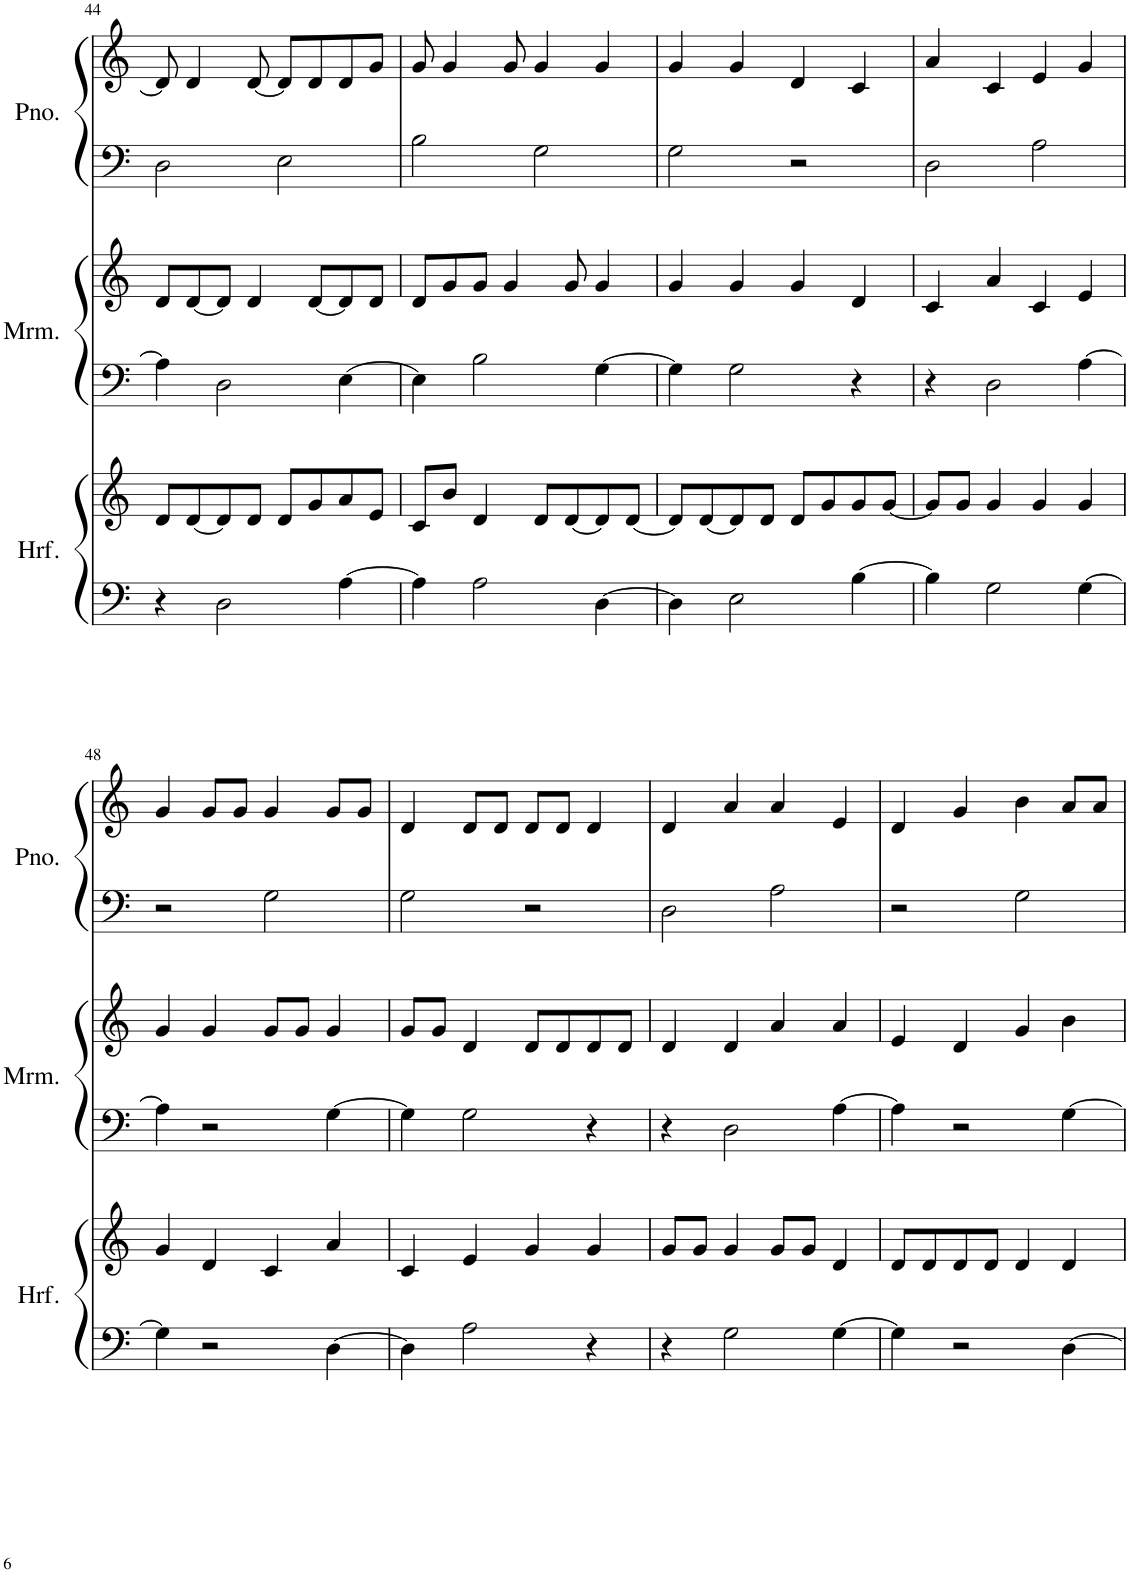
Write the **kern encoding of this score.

**kern	**kern	**kern	**kern	**kern	**kern
*part3	*part3	*part2	*part2	*part1	*part1
*staff6	*staff5	*staff4	*staff3	*staff2	*staff1
*I"Harfe	*	*I"Marimba	*	*I"Piano	*
*I'Hrf.	*	*I'Mrm.	*	*I'Pno.	*
!!LO:PB:g=z
*clefF4	*clefG2	*clefF4	*clefG2	*clefF4	*clefG2
*k[]	*k[]	*k[]	*k[]	*k[]	*k[]
*M4/4	*M4/4	*M4/4	*M4/4	*M4/4	*M4/4
=44	=44	=44	=44	=44	=44
4r	8d/L	4A\]	8d/L	2D\	8d/]
.	[8d/	.	[8d/	.	4d/
2D\	8d/]	2D\	8d/J]	.	.
.	8d/J	.	4d/	.	[8d/
.	8d/L	.	.	2E\	8d/L]
.	8g/	.	[8d/L	.	8d/
[4A\	8a/	[4E\	8d/]	.	8d/
.	8e/J	.	8d/J	.	8g/J
=45	=45	=45	=45	=45	=45
4A\]	8c/L	4E\]	8d/L	2B\	8g/
.	8b/J	.	8g/	.	4g/
2A\	4d/	2B\	8g/J	.	.
.	.	.	4g/	.	8g/
.	8d/L	.	.	2G\	4g/
.	[8d/	.	8g/	.	.
[4D\	8d/]	[4G\	4g/	.	4g/
.	[8d/J	.	.	.	.
=46	=46	=46	=46	=46	=46
4D\]	8d/L]	4G\]	4g/	2G\	4g/
.	[8d/	.	.	.	.
2E\	8d/]	2G\	4g/	.	4g/
.	8d/J	.	.	.	.
.	8d/L	.	4g/	2r	4d/
.	8g/	.	.	.	.
[4B\	8g/	4r	4d/	.	4c/
.	[8g/J	.	.	.	.
=47	=47	=47	=47	=47	=47
4B\]	8g/L]	4r	4c/	2D\	4a/
.	8g/J	.	.	.	.
2G\	4g/	2D\	4a/	.	4c/
.	4g/	.	4c/	2A\	4e/
[4G\	4g/	[4A\	4e/	.	4g/
!!LO:LB:g=z
=48	=48	=48	=48	=48	=48
4G\]	4g/	4A\]	4g/	2r	4g/
2r	4d/	2r	4g/	.	8g/L
.	.	.	.	.	8g/J
.	4c/	.	8g/L	2G\	4g/
.	.	.	8g/J	.	.
[4D\	4a/	[4G\	4g/	.	8g/L
.	.	.	.	.	8g/J
=49	=49	=49	=49	=49	=49
4D\]	4c/	4G\]	8g/L	2G\	4d/
.	.	.	8g/J	.	.
2A\	4e/	2G\	4d/	.	8d/L
.	.	.	.	.	8d/J
.	4g/	.	8d/L	2r	8d/L
.	.	.	8d/	.	8d/J
4r	4g/	4r	8d/	.	4d/
.	.	.	8d/J	.	.
=50	=50	=50	=50	=50	=50
4r	8g/L	4r	4d/	2D\	4d/
.	8g/J	.	.	.	.
2G\	4g/	2D\	4d/	.	4a/
.	8g/L	.	4a/	2A\	4a/
.	8g/J	.	.	.	.
[4G\	4d/	[4A\	4a/	.	4e/
=51	=51	=51	=51	=51	=51
4G\]	8d/L	4A\]	4e/	2r	4d/
.	8d/	.	.	.	.
2r	8d/	2r	4d/	.	4g/
.	8d/J	.	.	.	.
.	4d/	.	4g/	2G\	4b\
[4D\	4d/	[4G\	4b\	.	8a/L
.	.	.	.	.	8a/J
=	=	=	=	=	=
*-	*-	*-	*-	*-	*-
